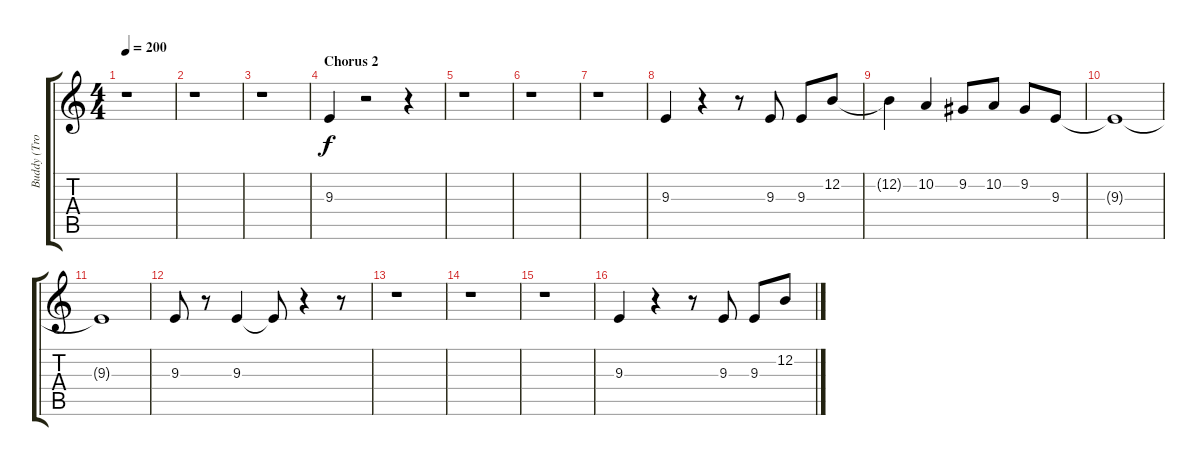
\track ("Buddy (Trombone)" "Buddy (Tro") {instrument trombone}
\staff {score tabs}
\tuning (E4 B3 G3 D3 A2 E2) {hide}
\ts (4 4)
\tempo 200
\clef g2
\ks c
r.1{dy f} |
r.1 |
r.1 |
\section ("" "Chorus 2")
9.3.4 r.2 r.4 |
r.1 |
r.1 |
r.1 |
9.3.4 r.4 r.8 9.3.8 9.3.8 12.2.8 |
12.2{t}.4 10.2.4 9.2.8 10.2.8 9.2.8 9.3.8 |
9.3{t}.1 |
9.3{t}.1 |
9.3.8 r.8 9.3.4 9.3{t}.8 r.4 r.8 |
r.1 |
r.1 |
r.1 |
9.3.4 r.4 r.8 9.3.8 9.3.8 12.2.8
